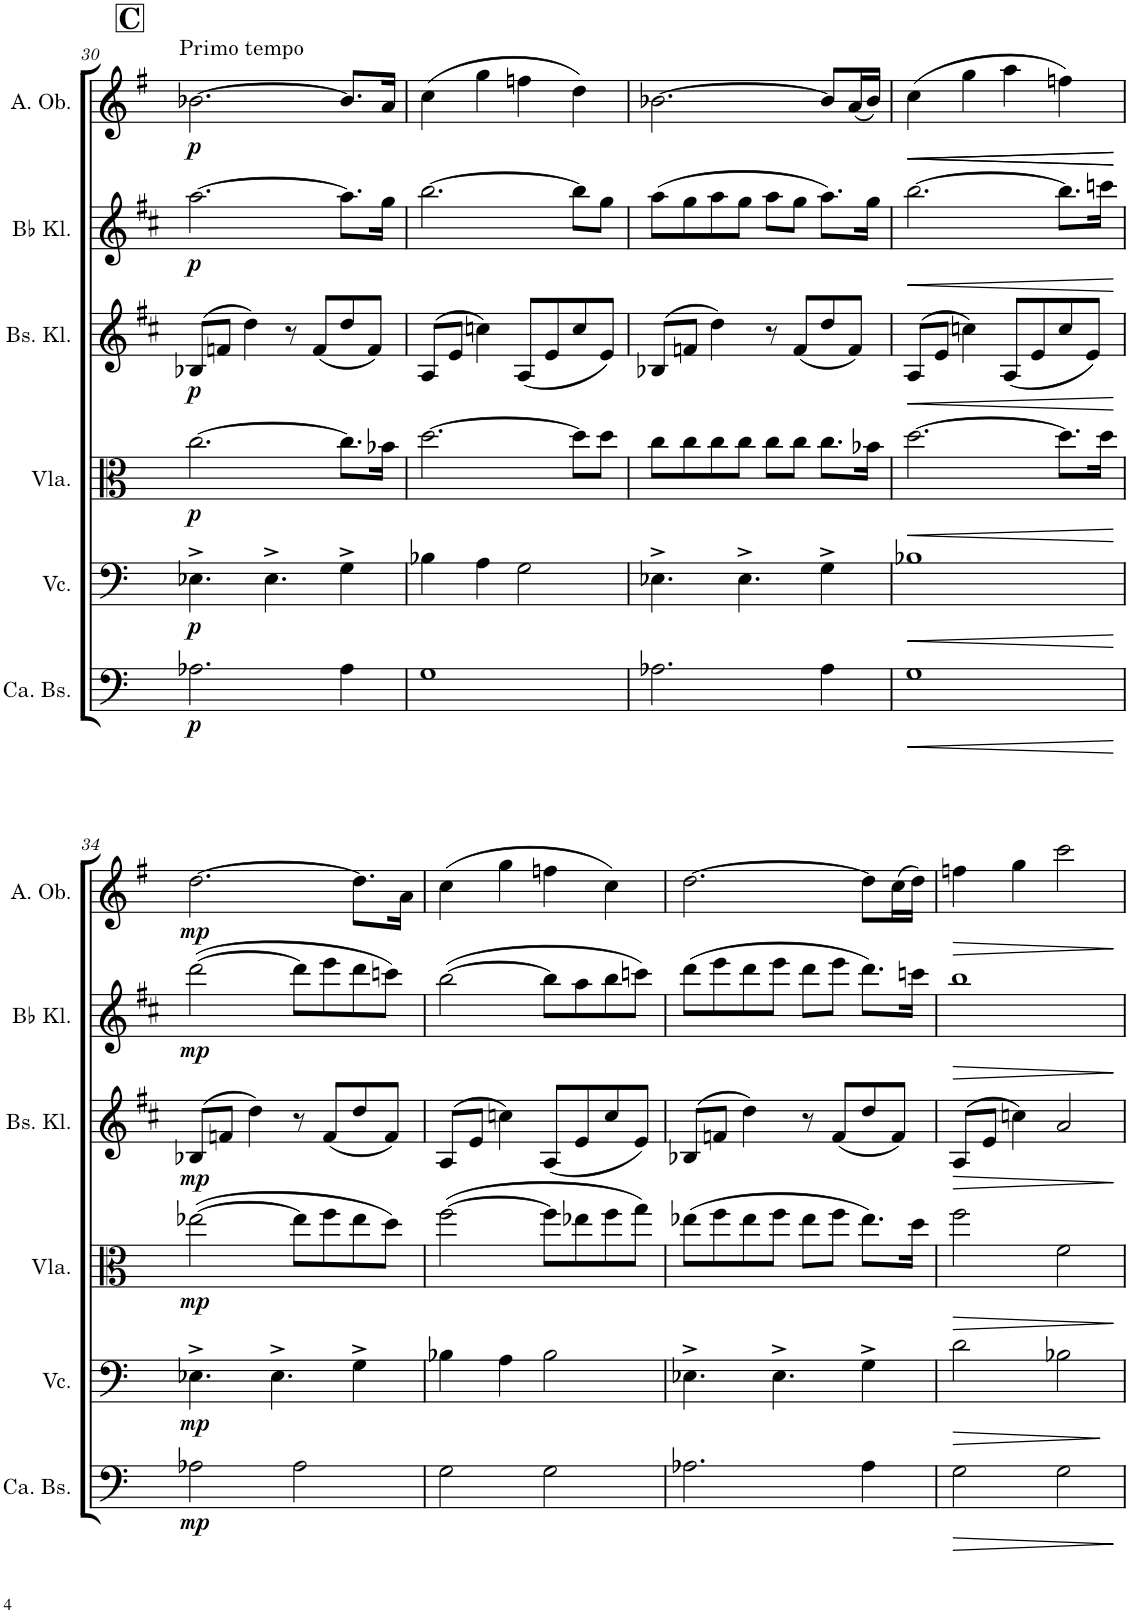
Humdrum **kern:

**kern	**dynam	**kern	**dynam	**kern	**kern	**kern	**dynam	**kern	**dynam	**kern	**dynam	**kern	**dynam	**kern	**dynam	**kern	**dynam
*part9	*part9	*part8	*part8	*part7	*part7	*part6	*part6	*part5	*part5	*part4	*part4	*part3	*part3	*part2	*part2	*part1	*part1
*staff10	*staff10	*staff9	*staff9	*staff8	*staff7	*staff6	*staff6	*staff5	*staff5	*staff4	*staff4	*staff3	*staff3	*staff2	*staff2	*staff1	*staff1
*I"Altviool	*	*I"Viool 1	*	*I"Piano	*	*I"Contrabas	*	*I"Cello	*	*I"Altviool	*	*I"Bas-klarinet	*	*I"Klarinet in Bb	*	*I"Alt-hobo	*
*	*	*I'Vl.	*	*I'Pno.	*	*I'Ca. Bs.	*	*	*	*	*	*I'Bs. Kl.	*	*	*	*I'A. Ob.	*
!!LO:PB:g=z
*clefG2	*	*clefG2	*	*clefF4	*clefG2	*clefF4	*	*clefF4	*	*clefC3	*	*clefG2	*	*clefG2	*	*clefG2	*
*	*	*	*	*	*	*Trd7c12	*	*	*	*	*	*Trd8c14	*	*Trd1c2	*	*Trd4c7	*
*k[]	*	*k[]	*	*k[]	*k[]	*k[]	*	*k[]	*	*k[]	*	*k[f#c#]	*	*k[f#c#]	*	*k[f#]	*
*M4/4	*	*M4/4	*	*M4/4	*M4/4	*M4/4	*	*M4/4	*	*M4/4	*	*M4/4	*	*M4/4	*	*M4/4	*
=30	=30	=30	=30	=30	=30	=30	=30	=30	=30	=30	=30	=30	=30	=30	=30	=30	=30
*	*	*	*	*^	*^	*	*	*	*	*	*	*	*	*	*	*	*
*	*	*	*	*	*^	*	*^	*	*	*	*	*	*	*	*	*	*	*	*
!	!	!	!	!	!	!	!	!	!	!	!	!	!	!	!	!	!	!	!	!LO:TX:a:B:t=C	!
!	!	!	!	!	!	!	!	!	!	!	!	!	!	!	!	!	!	!	!	!LO:TX:a:t=Primo tempo	!
!	!LO:DY:b	!	!LO:DY:b	!	!	!	!	!	!	!	!LO:DY:b	!	!LO:DY:b	!	!LO:DY:b	!	!LO:DY:b	!	!LO:DY:b	!	!LO:DY:b
1cc	p	[2.ee-X	p	2.G#X	2.D#X	2.GG#X	2.cc	2.g	2.c	2.A-X\	p	4.E-X^\	p	[2.cc\	p	(8B-X/L	p	[2.aa\	p	[2.b-X\	p
.	.	.	.	.	.	.	.	.	.	.	.	.	.	.	.	8fn/J	.	.	.	.	.
.	.	.	.	.	.	.	.	.	.	.	.	.	.	.	.	4dd\)	.	.	.	.	.
.	.	.	.	.	.	.	.	.	.	.	.	4.E-^\	.	.	.	.	.	.	.	.	.
.	.	.	.	.	.	.	.	.	.	.	.	.	.	.	.	8r	.	.	.	.	.
.	.	.	.	.	.	.	.	.	.	.	.	.	.	.	.	(8f/L	.	.	.	.	.
.	.	8.ee-\L]	.	4G#	4D#	4GG#	4cc	4g	4c	4A-\	.	4G^\	.	8.cc\L]	.	8dd/	.	8.aa\L]	.	8.b-/L]	.
.	.	.	.	.	.	.	.	.	.	.	.	.	.	.	.	8f/J)	.	.	.	.	.
.	.	16dd\Jk	.	.	.	.	.	.	.	.	.	.	.	16b-X\Jk	.	.	.	16gg\Jk	.	16a/Jk	.
=31	=31	=31	=31	=31	=31	=31	=31	=31	=31	=31	=31	=31	=31	=31	=31	=31	=31	=31	=31	=31	=31
*	*	*	*	*	*	*	*	*	*^	*	*	*	*	*	*	*	*	*	*	*	*
4dd	.	1ff	.	2G	2D	2GG	2a	2f	2d	2B-X	1G	.	4B-X\	.	[2.dd\	.	(8A/L	.	[2.bb\	.	(4cc\	.
.	.	.	.	.	.	.	.	.	.	.	.	.	.	.	.	.	8e/J	.	.	.	.	.
4cc	.	.	.	.	.	.	.	.	.	.	.	.	4A\	.	.	.	4ccn\)	.	.	.	4gg\	.
2b-X	.	.	.	2G	2D	2GG	2a	2f	2d	2B-	.	.	2G\	.	.	.	(8A/L	.	.	.	4ffn\	.
.	.	.	.	.	.	.	.	.	.	.	.	.	.	.	.	.	8e/	.	.	.	.	.
.	.	.	.	.	.	.	.	.	.	.	.	.	.	.	8dd\L]	.	8cc/	.	8bb\L]	.	4dd\)	.
.	.	.	.	.	.	.	.	.	.	.	.	.	.	.	8dd\J	.	8e/J)	.	8gg\J	.	.	.
*	*	*	*	*	*	*	*	*	*v	*v	*	*	*	*	*	*	*	*	*	*	*	*
=32	=32	=32	=32	=32	=32	=32	=32	=32	=32	=32	=32	=32	=32	=32	=32	=32	=32	=32	=32	=32	=32
2.cc	.	[2.ee-X	.	2.G#X	2.D#X	2.GG#X	2.cc	2.g	2.c	2.A-X\	.	4.E-X^\	.	8cc\L	.	(8B-X/L	.	(8aa\L	.	[2.b-X\	.
.	.	.	.	.	.	.	.	.	.	.	.	.	.	8cc\	.	8fn/J	.	8gg\	.	.	.
.	.	.	.	.	.	.	.	.	.	.	.	.	.	8cc\	.	4dd\)	.	8aa\	.	.	.
.	.	.	.	.	.	.	.	.	.	.	.	4.E-^\	.	8cc\J	.	.	.	8gg\J	.	.	.
.	.	.	.	.	.	.	.	.	.	.	.	.	.	8cc\L	.	8r	.	8aa\L	.	.	.
.	.	.	.	.	.	.	.	.	.	.	.	.	.	8cc\J	.	(8f/L	.	8gg\J	.	.	.
4cc	.	8ee-\L]	.	4G#	4D#	4GG#	4cc	4g	4c	4A-\	.	4G^\	.	8.cc\L	.	8dd/	.	8.aa\L)	.	8b-/L]	.
.	.	16dd\L	.	.	.	.	.	.	.	.	.	.	.	.	.	8f/J)	.	.	.	(16a/L	.
.	.	16ee-\JJ	.	.	.	.	.	.	.	.	.	.	.	16b-X\Jk	.	.	.	16gg\Jk	.	16b-/JJ)	.
*	*	*	*	*	*	*	*v	*v	*v	*	*	*	*	*	*	*	*	*	*	*	*
=33	=33	=33	=33	=33	=33	=33	=33	=33	=33	=33	=33	=33	=33	=33	=33	=33	=33	=33	=33
!	!LO:HP:b	!	!LO:HP:b	!	!	!	!	!	!LO:HP:b	!	!LO:HP:b	!	!LO:HP:b	!	!LO:HP:b	!	!LO:HP:b	!	!LO:HP:b
*	*	*	*	*	*	*	*^	*	*	*	*	*	*	*	*	*	*	*	*
*	*	*	*	*	*	*	*	*^	*	*	*	*	*	*	*	*	*	*	*	*
*	*	*	*	*	*	*	*	*	*^	*	*	*	*	*	*	*	*	*	*	*	*
1dd	<	1ff	<	2G	2D	2GG	2a	2f	2d	2B-X	1G	<	1B-X	<	[2.dd\	<	(8A/L	<	[2.bb\	<	(4cc\	<
.	.	.	.	.	.	.	.	.	.	.	.	.	.	.	.	.	8e/J	.	.	.	.	.
!	!	!	!	!	!	!	!	!	!	!	!	!	!	!	!	!	!	!	!	!	!	!LO:HP:b
.	.	.	.	.	.	.	.	.	.	.	.	.	.	.	.	.	4ccn\)	.	.	.	4gg\	<
.	.	.	.	2G	2D	2GG	2a	2f	2d	2B-	.	.	.	.	.	.	(8A/L	.	.	.	4aa\	.
.	.	.	.	.	.	.	.	.	.	.	.	.	.	.	.	.	8e/	.	.	.	.	.
.	.	.	.	.	.	.	.	.	.	.	.	.	.	.	8.dd\L]	.	8cc/	.	8.bb\L]	.	4ffn\)	.
.	.	.	.	.	.	.	.	.	.	.	.	.	.	.	.	.	8e/J)	.	.	.	.	.
.	.	.	.	.	.	.	.	.	.	.	.	.	.	.	16dd\Jk	.	.	.	16cccn\Jk	.	.	.
*	*	*	*	*v	*v	*v	*	*	*	*	*	*	*	*	*	*	*	*	*	*	*	*
*	*	*	*	*	*v	*v	*v	*v	*	*	*	*	*	*	*	*	*	*	*	*
.	[	.	[	.	.	.	[	.	[	.	[	.	[	.	[	.	[ [
!!LO:LB:g=z
=34	=34	=34	=34	=34	=34	=34	=34	=34	=34	=34	=34	=34	=34	=34	=34	=34	=34
*	*	*	*	*^	*^	*	*	*	*	*	*	*	*	*	*	*	*
*	*	*	*	*	*^	*	*^	*	*	*	*	*	*	*	*	*	*	*	*
!	!	!	!	!	!	!	!	!	!	!	!LO:DY:b	!	!LO:DY:b	!	!LO:DY:b	!	!LO:DY:b	!	!LO:DY:b	!	!LO:DY:b
1cc	.	[2.gg	.	2.G#X	2.D#X	2.GG#X	2.cc	2.g	2.c	2A-X\	mp	4.E-X^\	mp	([2ee-X\	mp	(8B-X/L	mp	([2ddd\	mp	[2.dd\	mp
.	.	.	.	.	.	.	.	.	.	.	.	.	.	.	.	8fn/J	.	.	.	.	.
.	.	.	.	.	.	.	.	.	.	.	.	.	.	.	.	4dd\)	.	.	.	.	.
.	.	.	.	.	.	.	.	.	.	.	.	4.E-^\	.	.	.	.	.	.	.	.	.
.	.	.	.	.	.	.	.	.	.	2A-\	.	.	.	8ee-\L]	.	8r	.	8ddd\L]	.	.	.
.	.	.	.	.	.	.	.	.	.	.	.	.	.	8ff\	.	(8f/L	.	8eee\	.	.	.
.	.	8.gg\L]	.	4G#	4D#	4GG#	4cc	4g	4c	.	.	4G^\	.	8ee-\	.	8dd/	.	8ddd\	.	8.dd\L]	.
.	.	.	.	.	.	.	.	.	.	.	.	.	.	8dd\J)	.	8f/J)	.	8cccn\J)	.	.	.
.	.	16dd\Jk	.	.	.	.	.	.	.	.	.	.	.	.	.	.	.	.	.	16a\Jk	.
=35	=35	=35	=35	=35	=35	=35	=35	=35	=35	=35	=35	=35	=35	=35	=35	=35	=35	=35	=35	=35	=35
*	*	*	*	*	*	*	*	*	*^	*	*	*	*	*	*	*	*	*	*	*	*
4dd	.	1ff	.	2G	2D	2GG	2a	2f	2d	2B-X	2G\	.	4B-X\	.	([2ff\	.	(8A/L	.	([2bb\	.	(4cc\	.
.	.	.	.	.	.	.	.	.	.	.	.	.	.	.	.	.	8e/J	.	.	.	.	.
4cc	.	.	.	.	.	.	.	.	.	.	.	.	4A\	.	.	.	4ccn\)	.	.	.	4gg\	.
2dd	.	.	.	2G	2D	2GG	2a	2f	2d	2B-	2G\	.	2B-\	.	8ff\L]	.	(8A/L	.	8bb\L]	.	4ffn\	.
.	.	.	.	.	.	.	.	.	.	.	.	.	.	.	8ee-X\	.	8e/	.	8aa\	.	.	.
.	.	.	.	.	.	.	.	.	.	.	.	.	.	.	8ff\	.	8cc/	.	8bb\	.	4cc\)	.
.	.	.	.	.	.	.	.	.	.	.	.	.	.	.	8gg\J)	.	8e/J)	.	8cccn\J)	.	.	.
*	*	*	*	*	*	*	*	*	*v	*v	*	*	*	*	*	*	*	*	*	*	*	*
=36	=36	=36	=36	=36	=36	=36	=36	=36	=36	=36	=36	=36	=36	=36	=36	=36	=36	=36	=36	=36	=36
2.cc	.	[2.gg	.	2.G#X	2.D#X	2.GG#X	2.cc	2.g	2.c	2.A-X\	.	4.E-X^\	.	(8ee-X\L	.	(8B-X/L	.	(8ddd\L	.	[2.dd\	.
.	.	.	.	.	.	.	.	.	.	.	.	.	.	8ff\	.	8fn/J	.	8eee\	.	.	.
.	.	.	.	.	.	.	.	.	.	.	.	.	.	8ee-\	.	4dd\)	.	8ddd\	.	.	.
.	.	.	.	.	.	.	.	.	.	.	.	4.E-^\	.	8ff\J	.	.	.	8eee\J	.	.	.
.	.	.	.	.	.	.	.	.	.	.	.	.	.	8ee-\L	.	8r	.	8ddd\L	.	.	.
.	.	.	.	.	.	.	.	.	.	.	.	.	.	8ff\J	.	(8f/L	.	8eee\J	.	.	.
4cc	.	8gg\L]	.	4G#	4D#	4GG#	4cc	4g	4c	4A-\	.	4G^\	.	8.ee-\L)	.	8dd/	.	8.ddd\L)	.	8dd\L]	.
.	.	16ff\L	.	.	.	.	.	.	.	.	.	.	.	.	.	8f/J)	.	.	.	(16cc\L	.
.	.	16gg\JJ	.	.	.	.	.	.	.	.	.	.	.	16dd\Jk	.	.	.	16cccn\Jk	.	16dd\JJ)	.
*	*	*	*	*	*	*	*v	*v	*v	*	*	*	*	*	*	*	*	*	*	*	*
=37	=37	=37	=37	=37	=37	=37	=37	=37	=37	=37	=37	=37	=37	=37	=37	=37	=37	=37	=37
!	!LO:HP:b	!	!LO:HP:b	!	!	!	!	!	!LO:HP:b	!	!LO:HP:b	!	!LO:HP:b	!	!LO:HP:b	!	!LO:HP:b	!	!LO:HP:b
*	*	*	*	*	*	*	*^	*	*	*	*	*	*	*	*	*	*	*	*
*	*	*	*	*	*	*	*	*^	*	*	*	*	*	*	*	*	*	*	*	*
*	*	*	*	*	*	*	*	*	*^	*	*	*	*	*	*	*	*	*	*	*	*
1dd	>	1aa	>	1G	1D	1GG	1a	1f	1d	1B-X	2G\	>	2d\	>	2ff\	>	(8A/L	>	1bb	>	4ffn\	>
.	.	.	.	.	.	.	.	.	.	.	.	.	.	.	.	.	8e/J	.	.	.	.	.
.	.	.	.	.	.	.	.	.	.	.	.	.	.	.	.	.	4ccn\)	.	.	.	4gg\	.
.	.	.	.	.	.	.	.	.	.	.	2G\	.	2B-X\	.	2f\	.	2a/	.	.	.	2ccc\	.
*	*	*	*	*v	*v	*v	*	*	*	*	*	*	*	*	*	*	*	*	*	*	*	*
*	*	*	*	*	*v	*v	*v	*v	*	*	*	*	*	*	*	*	*	*	*	*
.	]	.	]	.	.	.	]	.	]	.	]	.	]	.	]	.	]
=	=	=	=	=	=	=	=	=	=	=	=	=	=	=	=	=	=
*-	*-	*-	*-	*-	*-	*-	*-	*-	*-	*-	*-	*-	*-	*-	*-	*-	*-
